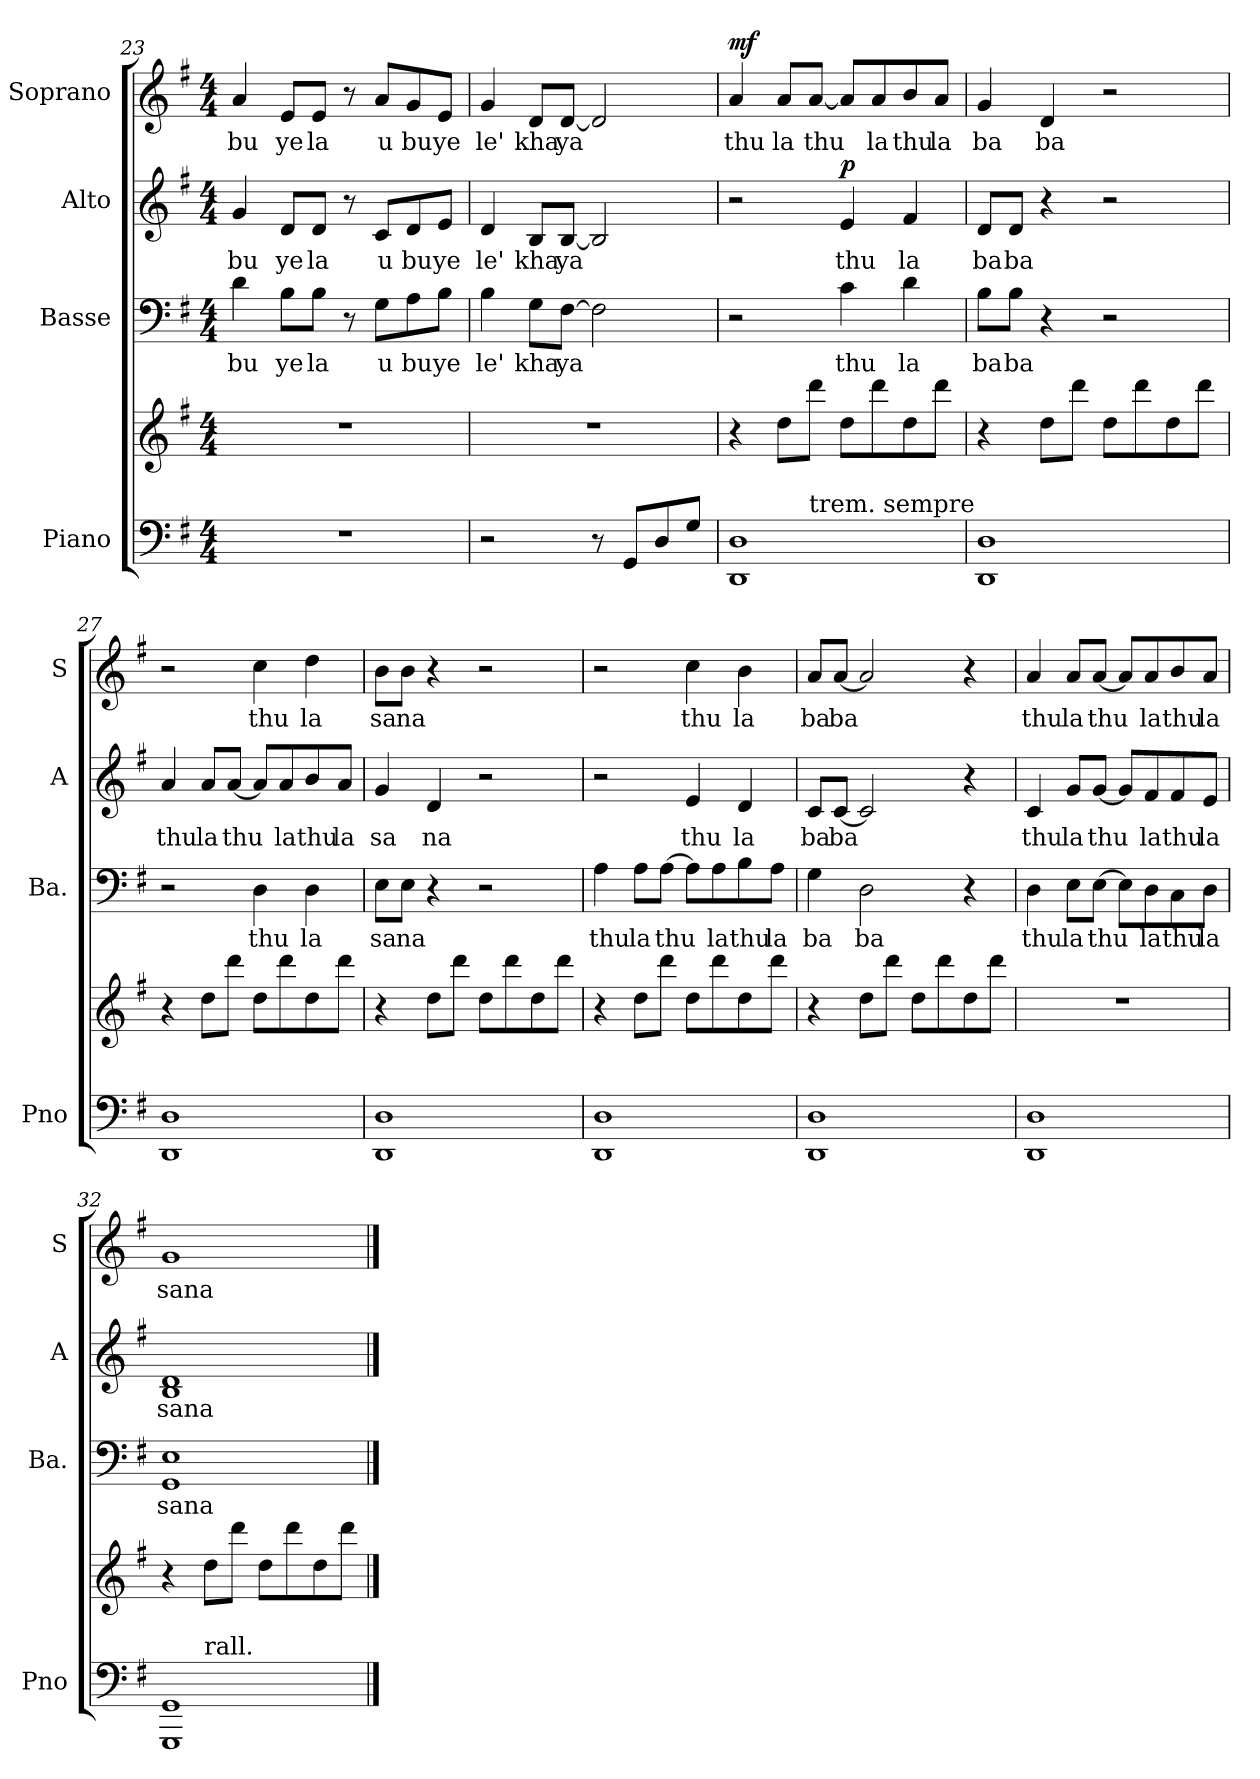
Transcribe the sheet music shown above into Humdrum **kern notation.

**kern	**kern	**kern	**text	**kern	**text	**dynam	**kern	**text	**dynam
*part4	*part4	*part3	*part3	*part2	*part2	*part2	*part1	*part1	*part1
*staff5	*staff4	*staff3	*staff3	*staff2	*staff2	*staff2	*staff1	*staff1	*staff1
*I"Piano	*	*I"Basse	*	*I"Alto	*	*	*I"Soprano	*	*
*I'Pno	*	*I'Ba.	*	*I'A	*	*	*I'S	*	*
*clefF4	*clefG2	*clefF4	*	*clefG2	*	*	*clefG2	*	*
*k[f#]	*k[f#]	*k[f#]	*	*k[f#]	*	*	*k[f#]	*	*
*G:	*G:	*G:	*	*G:	*	*	*G:	*	*
*M4/4	*M4/4	*M4/4	*	*M4/4	*	*	*M4/4	*	*
=23	=23	=23	=23	=23	=23	=23	=23	=23	=23
!	!	!	!LO:LY:b	!	!LO:LY:b	!	!	!LO:LY:b	!
1r	1r	4d\	bu	4g/	bu	.	4a/	bu	.
!	!	!	!LO:LY:b	!	!LO:LY:b	!	!	!LO:LY:b	!
.	.	8B\L	ye	8d/L	ye	.	8e/L	ye	.
!	!	!	!LO:LY:b	!	!LO:LY:b	!	!	!LO:LY:b	!
.	.	8B\J	la	8d/J	la	.	8e/J	la	.
.	.	8r	.	8r	.	.	8r	.	.
!	!	!	!LO:LY:b	!	!LO:LY:b	!	!	!LO:LY:b	!
.	.	8G\L	u	8c/L	u	.	8a/L	u	.
!	!	!	!LO:LY:b	!	!LO:LY:b	!	!	!LO:LY:b	!
.	.	8A\	bu	8d/	bu	.	8g/	bu	.
!	!	!	!LO:LY:b	!	!LO:LY:b	!	!	!LO:LY:b	!
.	.	8B\J	ye	8e/J	ye	.	8e/J	ye	.
=24	=24	=24	=24	=24	=24	=24	=24	=24	=24
!	!	!	!LO:LY:b	!	!LO:LY:b	!	!	!LO:LY:b	!
2r	1r	4B\	le'	4d/	le'	.	4g/	le'	.
!	!	!	!LO:LY:b	!	!LO:LY:b	!	!	!LO:LY:b	!
.	.	8G\L	kha	8B/L	kha	.	8d/L	kha	.
!	!	!	!LO:LY:b	!	!LO:LY:b	!	!	!LO:LY:b	!
.	.	[8F#\J	ya	[8B/J	ya	.	[8d/J	ya	.
8r	.	2F#\]	.	2B/]	.	.	2d/]	.	.
8GG/L	.	.	.	.	.	.	.	.	.
8D/	.	.	.	.	.	.	.	.	.
8G/J	.	.	.	.	.	.	.	.	.
!!LO:PB:g=z
=25	=25	=25	=25	=25	=25	=25	=25	=25	=25
!	!	!	!	!	!	!	!	!LO:LY:b	!LO:DY:b
*^	*	*	*	*	*	*	*	*	*
1DD 1D	4.ryy	4r	2r	.	2r	.	.	4a/	thu	mf
!	!	!	!	!	!	!	!	!	!LO:LY:b	!
.	.	8dd\L	.	.	.	.	.	8a/L	la	.
!	!LO:TX:a:t=trem. sempre	!	!	!	!	!	!	!	!	!
!	!	!	!	!	!	!	!	!	!LO:LY:b	!
.	2ryy	8ddd\J	.	.	.	.	.	[8a/J	thu	.
!	!	!	!	!LO:LY:b	!	!LO:LY:b	!LO:DY:b	!	!	!
.	.	8dd\L	4c\	thu	4e/	thu	p	8a/L]	.	.
!	!	!	!	!	!	!	!	!	!LO:LY:b	!
.	.	8ddd\	.	.	.	.	.	8a/	la	.
!	!	!	!	!LO:LY:b	!	!LO:LY:b	!	!	!LO:LY:b	!
.	.	8dd\	4d\	la	4f#/	la	.	8b/	thu	.
!	!	!	!	!	!	!	!	!	!LO:LY:b	!
.	8ryy	8ddd\J	.	.	.	.	.	8a/J	la	.
=26	=26	=26	=26	=26	=26	=26	=26	=26	=26	=26
!	!	!	!	!LO:LY:b	!	!LO:LY:b	!	!	!LO:LY:b	!
*v	*v	*	*	*	*	*	*	*	*	*
1DD 1D	4r	8B\L	ba	8d/L	ba	.	4g/	ba	.
!	!	!	!LO:LY:b	!	!LO:LY:b	!	!	!	!
.	.	8B\J	ba	8d/J	ba	.	.	.	.
!	!	!	!	!	!	!	!	!LO:LY:b	!
.	8dd\L	4r	.	4r	.	.	4d/	ba	.
.	8ddd\J	.	.	.	.	.	.	.	.
.	8dd\L	2r	.	2r	.	.	2r	.	.
.	8ddd\	.	.	.	.	.	.	.	.
.	8dd\	.	.	.	.	.	.	.	.
.	8ddd\J	.	.	.	.	.	.	.	.
=27	=27	=27	=27	=27	=27	=27	=27	=27	=27
!	!	!	!	!	!LO:LY:b	!	!	!	!
1DD 1D	4r	2r	.	4a/	thu	.	2r	.	.
!	!	!	!	!	!LO:LY:b	!	!	!	!
.	8dd\L	.	.	8a/L	la	.	.	.	.
!	!	!	!	!	!LO:LY:b	!	!	!	!
.	8ddd\J	.	.	[8a/J	thu	.	.	.	.
!	!	!	!LO:LY:b	!	!	!	!	!LO:LY:b	!
.	8dd\L	4D\	thu	8a/L]	.	.	4cc\	thu	.
!	!	!	!	!	!LO:LY:b	!	!	!	!
.	8ddd\	.	.	8a/	la	.	.	.	.
!	!	!	!LO:LY:b	!	!LO:LY:b	!	!	!LO:LY:b	!
.	8dd\	4D\	la	8b/	thu	.	4dd\	la	.
!	!	!	!	!	!LO:LY:b	!	!	!	!
.	8ddd\J	.	.	8a/J	la	.	.	.	.
=28	=28	=28	=28	=28	=28	=28	=28	=28	=28
!	!	!	!LO:LY:b	!	!LO:LY:b	!	!	!LO:LY:b	!
1DD 1D	4r	8E\L	sa	4g/	sa	.	8b\L	sa	.
!	!	!	!LO:LY:b	!	!	!	!	!LO:LY:b	!
.	.	8E\J	na	.	.	.	8b\J	na	.
!	!	!	!	!	!LO:LY:b	!	!	!	!
.	8dd\L	4r	.	4d/	na	.	4r	.	.
.	8ddd\J	.	.	.	.	.	.	.	.
.	8dd\L	2r	.	2r	.	.	2r	.	.
.	8ddd\	.	.	.	.	.	.	.	.
.	8dd\	.	.	.	.	.	.	.	.
.	8ddd\J	.	.	.	.	.	.	.	.
!!LO:LB:g=z
=29	=29	=29	=29	=29	=29	=29	=29	=29	=29
!	!	!	!LO:LY:b	!	!	!	!	!	!
1DD 1D	4r	4A\	thu	2r	.	.	2r	.	.
!	!	!	!LO:LY:b	!	!	!	!	!	!
.	8dd\L	8A\L	la	.	.	.	.	.	.
!	!	!	!LO:LY:b	!	!	!	!	!	!
.	8ddd\J	[8A\J	thu	.	.	.	.	.	.
!	!	!	!	!	!LO:LY:b	!	!	!LO:LY:b	!
.	8dd\L	8A\L]	.	4e/	thu	.	4cc\	thu	.
!	!	!	!LO:LY:b	!	!	!	!	!	!
.	8ddd\	8A\	la	.	.	.	.	.	.
!	!	!	!LO:LY:b	!	!LO:LY:b	!	!	!LO:LY:b	!
.	8dd\	8B\	thu	4d/	la	.	4b\	la	.
!	!	!	!LO:LY:b	!	!	!	!	!	!
.	8ddd\J	8A\J	la	.	.	.	.	.	.
=30	=30	=30	=30	=30	=30	=30	=30	=30	=30
!	!	!	!LO:LY:b	!	!LO:LY:b	!	!	!LO:LY:b	!
1DD 1D	4r	4G\	ba	8c/L	ba	.	8a/L	ba	.
!	!	!	!	!	!LO:LY:b	!	!	!LO:LY:b	!
.	.	.	.	[8c/J	ba	.	[8a/J	ba	.
!	!	!	!LO:LY:b	!	!	!	!	!	!
.	8dd\L	2D\	ba	2c/]	.	.	2a/]	.	.
.	8ddd\J	.	.	.	.	.	.	.	.
.	8dd\L	.	.	.	.	.	.	.	.
.	8ddd\	.	.	.	.	.	.	.	.
.	8dd\	4r	.	4r	.	.	4r	.	.
.	8ddd\J	.	.	.	.	.	.	.	.
=31	=31	=31	=31	=31	=31	=31	=31	=31	=31
!	!	!	!LO:LY:b	!	!LO:LY:b	!	!	!LO:LY:b	!
1DD 1D	1r	4D\	thu	4c/	thu	.	4a/	thu	.
!	!	!	!LO:LY:b	!	!LO:LY:b	!	!	!LO:LY:b	!
.	.	8E\L	la	8g/L	la	.	8a/L	la	.
!	!	!	!LO:LY:b	!	!LO:LY:b	!	!	!LO:LY:b	!
.	.	[8E\J	thu	[8g/J	thu	.	[8a/J	thu	.
.	.	8E\L]	.	8g/L]	.	.	8a/L]	.	.
!	!	!	!LO:LY:b	!	!LO:LY:b	!	!	!LO:LY:b	!
.	.	8D\	la	8f#/	la	.	8a/	la	.
!	!	!	!LO:LY:b	!	!LO:LY:b	!	!	!LO:LY:b	!
.	.	8C\	thu	8f#/	thu	.	8b/	thu	.
!	!	!	!LO:LY:b	!	!LO:LY:b	!	!	!LO:LY:b	!
.	.	8D\J	la	8e/J	la	.	8a/J	la	.
=32	=32	=32	=32	=32	=32	=32	=32	=32	=32
!	!	!	!LO:LY:b	!	!LO:LY:b	!	!	!LO:LY:b	!
*^	*	*	*	*	*	*	*	*	*
1GGG 1GG	4ryy	4r	1GG 1E	sana	1B 1d	sana	.	1g	sana	.
!	!LO:TX:a:t=rall.	!	!	!	!	!	!	!	!	!
.	2.ryy	8dd\L	.	.	.	.	.	.	.	.
.	.	8ddd\J	.	.	.	.	.	.	.	.
.	.	8dd\L	.	.	.	.	.	.	.	.
.	.	8ddd\	.	.	.	.	.	.	.	.
.	.	8dd\	.	.	.	.	.	.	.	.
.	.	8ddd\J	.	.	.	.	.	.	.	.
*v	*v	*	*	*	*	*	*	*	*	*
==	==	==	==	==	==	==	==	==	==
*-	*-	*-	*-	*-	*-	*-	*-	*-	*-
